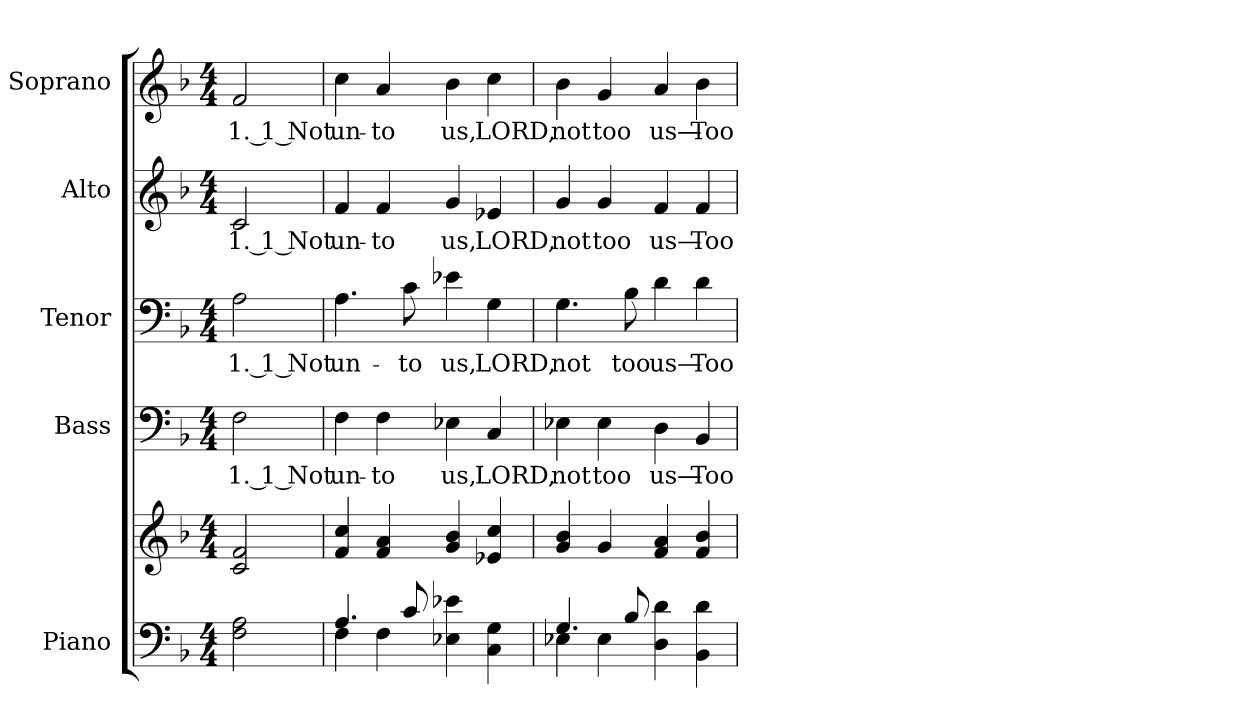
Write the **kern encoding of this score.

**kern	**kern	**kern	**text	**kern	**text	**kern	**text	**kern	**text
*part5	*part5	*part4	*part4	*part3	*part3	*part2	*part2	*part1	*part1
*staff6	*staff5	*staff4	*staff4	*staff3	*staff3	*staff2	*staff2	*staff1	*staff1
*I"Piano	*	*I"Bass	*	*I"Tenor	*	*I"Alto	*	*I"Soprano	*
*I'Pno.	*	*I'B.	*	*I'T.	*	*I'A.	*	*I'S.	*
!!LO:PB:g=z
*clefF4	*clefG2	*clefF4	*	*clefF4	*	*clefG2	*	*clefG2	*
*k[b-]	*k[b-]	*k[b-]	*	*k[b-]	*	*k[b-]	*	*k[b-]	*
*F:	*F:	*F:	*	*F:	*	*F:	*	*F:	*
*M4/4	*M4/4	*M4/4	*	*M4/4	*	*M4/4	*	*M4/4	*
*MM140	*MM140	*MM140	*	*MM140	*	*MM140	*	*MM140	*
=1	=1	=1	=1	=1	=1	=1	=1	=1	=1
!	!	!	!LO:LY:b:color=#000000	!	!	!	!	!	!
!	!	!	!	!	!LO:LY:b:color=#000000	!	!	!	!
!	!	!	!	!	!	!	!LO:LY:b:color=#000000	!	!
!	!	!	!	!	!	!	!	!	!LO:LY:b:color=#000000
2Fi\ 2Ai	2ci/ 2fi	2Fi\	1. 1 Not	2Ai\	1. 1 Not	2ci/	1. 1 Not	2fi/	1. 1 Not
=2	=2	=2	=2	=2	=2	=2	=2	=2	=2
*^	*	*	*	*	*	*	*	*	*
!	!	!	!	!LO:LY:b:color=#000000	!	!	!	!	!	!
!	!	!	!	!	!	!LO:LY:b:color=#000000	!	!	!	!
!	!	!	!	!	!	!	!	!LO:LY:b:color=#000000	!	!
!	!	!	!	!	!	!	!	!	!	!LO:LY:b:color=#000000
4.Ai/	4Fi\	4fi/ 4cci	4Fi\	un-	4.Ai\	un-	4fi/	un-	4cci\	un-
!	!	!	!	!LO:LY:b:color=#000000	!	!	!	!	!	!
!	!	!	!	!	!	!	!	!LO:LY:b:color=#000000	!	!
!	!	!	!	!	!	!	!	!	!	!LO:LY:b:color=#000000
.	4Fi\	4fi/ 4ai	4Fi\	-to	.	.	4fi/	-to	4ai/	-to
!	!	!	!	!	!	!LO:LY:b:color=#000000	!	!	!	!
8ci/	.	.	.	.	8ci\	-to	.	.	.	.
!	!	!	!	!LO:LY:b:color=#000000	!	!	!	!	!	!
!	!	!	!	!	!	!LO:LY:b:color=#000000	!	!	!	!
!	!	!	!	!	!	!	!	!LO:LY:b:color=#000000	!	!
!	!	!	!	!	!	!	!	!	!	!LO:LY:b:color=#000000
4E-Xi\ 4e-Xi	2ryy	4gi/ 4b-i	4E-Xi\	us,	4e-Xi\	us,	4gi/	us,	4b-i\	us,
!	!	!	!	!LO:LY:b:color=#000000	!	!	!	!	!	!
!	!	!	!	!	!	!LO:LY:b:color=#000000	!	!	!	!
!	!	!	!	!	!	!	!	!LO:LY:b:color=#000000	!	!
!	!	!	!	!	!	!	!	!	!	!LO:LY:b:color=#000000
4Ci\ 4Gi	.	4e-Xi/ 4cci	4Ci/	LORD,	4Gi\	LORD,	4e-Xi/	LORD,	4cci\	LORD,
!!LO:PB:g=z
=3	=3	=3	=3	=3	=3	=3	=3	=3	=3	=3
!	!	!	!	!LO:LY:b:color=#000000	!	!	!	!	!	!
!	!	!	!	!	!	!LO:LY:b:color=#000000	!	!	!	!
!	!	!	!	!	!	!	!	!LO:LY:b:color=#000000	!	!
!	!	!	!	!	!	!	!	!	!	!LO:LY:b:color=#000000
4.Gi/	4E-Xi\	4gi/ 4b-i	4E-Xi\	not	4.Gi\	not	4gi/	not	4b-i\	not
!	!	!	!	!LO:LY:b:color=#000000	!	!	!	!	!	!
!	!	!	!	!	!	!	!	!LO:LY:b:color=#000000	!	!
!	!	!	!	!	!	!	!	!	!	!LO:LY:b:color=#000000
.	4E-i\	4gi/	4E-i\	too	.	.	4gi/	too	4gi/	too
!	!	!	!	!	!	!LO:LY:b:color=#000000	!	!	!	!
8B-i/	.	.	.	.	8B-i\	too	.	.	.	.
!	!	!	!	!LO:LY:b:color=#000000	!	!	!	!	!	!
!	!	!	!	!	!	!LO:LY:b:color=#000000	!	!	!	!
!	!	!	!	!	!	!	!	!LO:LY:b:color=#000000	!	!
!	!	!	!	!	!	!	!	!	!	!LO:LY:b:color=#000000
4Di\ 4di	2ryy	4fi/ 4ai	4Di\	us—	4di\	us—	4fi/	us—	4ai/	us—
!	!	!	!	!LO:LY:b:color=#000000	!	!	!	!	!	!
!	!	!	!	!	!	!LO:LY:b:color=#000000	!	!	!	!
!	!	!	!	!	!	!	!	!LO:LY:b:color=#000000	!	!
!	!	!	!	!	!	!	!	!	!	!LO:LY:b:color=#000000
4BB-i\ 4di	.	4fi/ 4b-i	4BB-i/	Too	4di\	Too	4fi/	Too	4b-i\	Too
*v	*v	*	*	*	*	*	*	*	*	*
=	=	=	=	=	=	=	=	=	=
*-	*-	*-	*-	*-	*-	*-	*-	*-	*-
